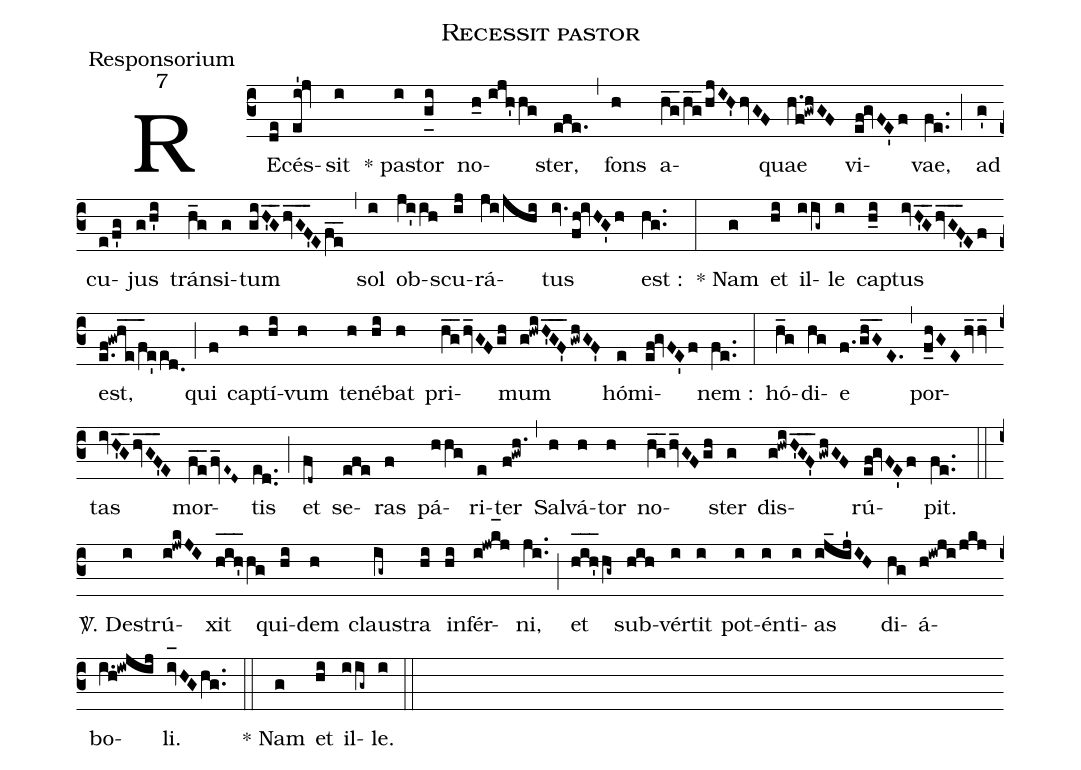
name:Recessit pastor;
office-part:Responsorium;
mode:7;
%%
(c3) RE(de)cés(ei'!jv)sit(i) * pa(i)stor(g_[uh:l]i) no(h_0//ijh'hg)ster,(efe.) (,) fons(h) a(h_g_2/h_g_/hjIH'hvGF)quae(h.f!gwhGF) vi(ef!gvFE'f)vae,(fe..) (;) ad(g') cu(e/f'g)jus(g/h'i) tráns(h_g)i(g)tum(giH'_G_2hv_G_F'_3Ef_e_) (,) sol(i) ob(ji'ih)scu(ij)rá(ji/jhi)tus(iv.fh!ivHG'h) est :(hg..) (:) * Nam(g) et(hi) il(iig~)le(i) ca(h_i)ptus(ivH'_G_2hv_G_F'_3Ef) est,(e.f!gwh_e_/f_3e'ed.0) (;) qui(f) ca(h)ptí(hi)vum(h) te(h)né(hi)bat(h) pri(h_g_2hv_GFgh)mum(g!hwiH'_G_F'_gwhGF') hó(e)mi(ef!gvFE'f)nem :(fe..) (:) hó(h_g)di(hg)e(f./gh_G_E.) (,) por(f_hGEhv_2hv_)tas(ivH'_G_2hv_G_F'_3E) mor(f_e_2fv_E~D~)tis(ed..) (;) et(fd~) se(efe)ras(f) pá(hhg)ri(e)ter(f!gwh.) (,) Sal(h)vá(h)tor(h) no(h_g_2hv_GFgh)ster(g) dis(g!hwiH'_G_F'_gwhGF)rú(ef!gvFE'f)pit.(fe..) (::)
<sp>V/</sp>. De(i)strú(i!jwkJI)xit(h_[oh:h]i_[oh:h]h'_[oh:h]/hg) qui(hi)dem(h) clau(ig~)stra(hi) in(hi)fér(i!jwk_[oh:h+1mm]j)ni,(ji..) (;) et(h_[oh:h]i_[oh:h]h'_[oh:h]/hg~) sub(hih)vér(i)tit(i) pot(i)én(i)ti(i)as(ij_ij'IH) di(hg)á(h!iwji/jkj)bo(i.h!iwjij)li.(iv_[oh:h]HGhg..) (::) ~~~* Nam(g) et(hi) il(iig~)le.(i) (::)
